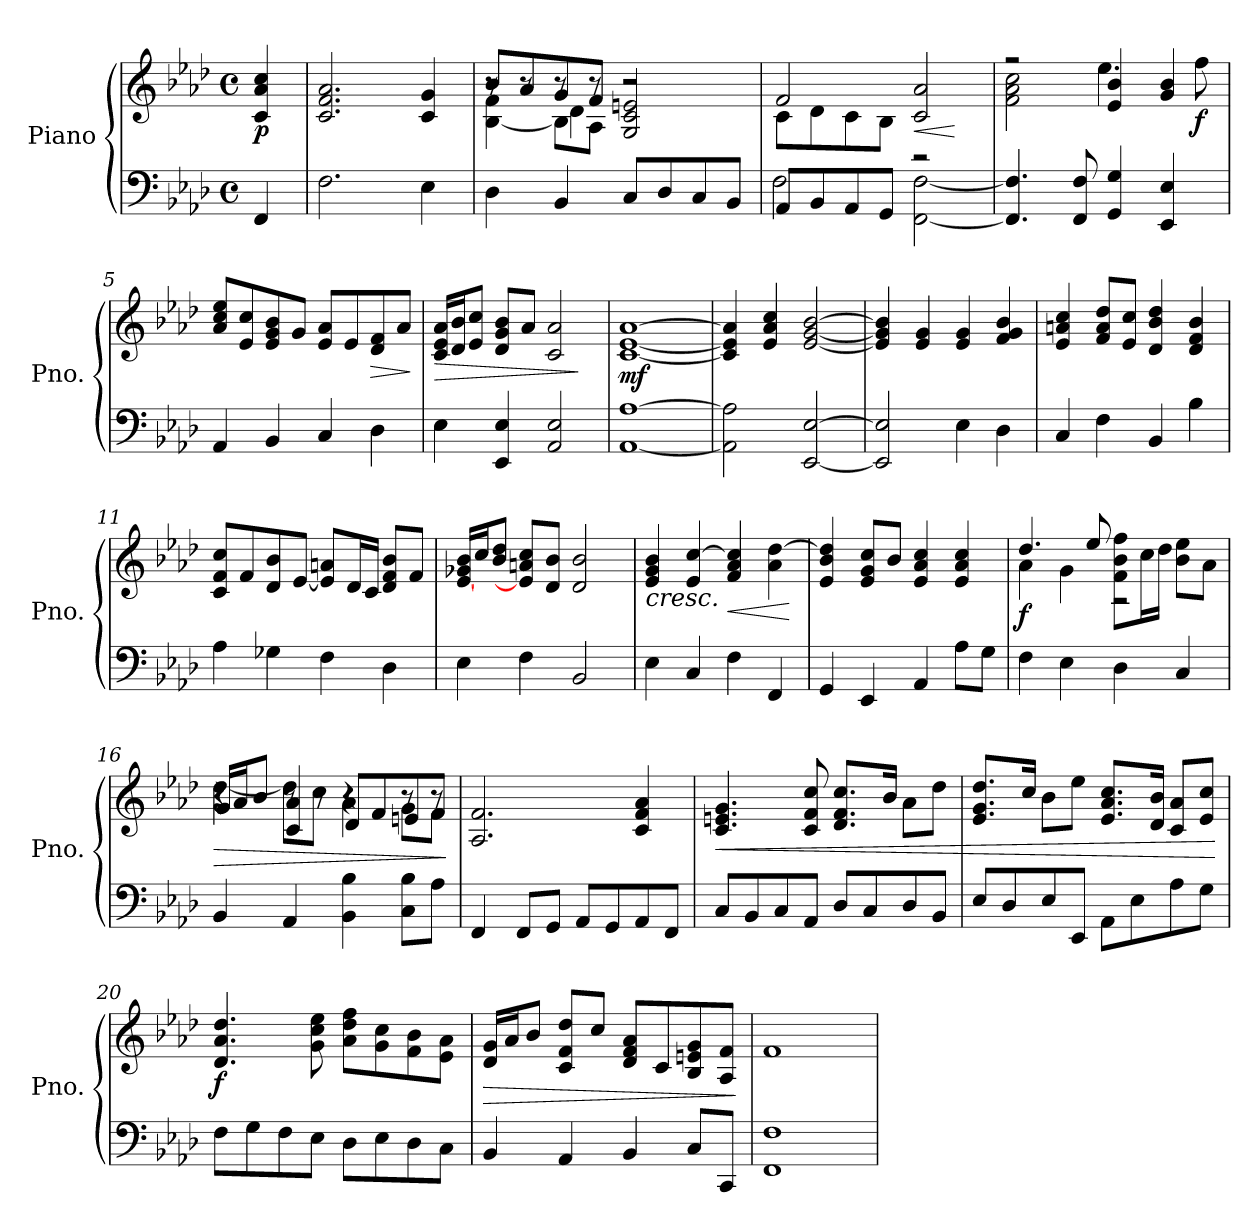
**kern	**kern	**dynam
*part1	*part1	*part1
*staff2	*staff1	*staff1/2
*I"Piano	*	*
*I'Pno.	*	*
*clefF4	*clefG2	*
*k[b-e-a-d-]	*k[b-e-a-d-]	*
*M4/4	*M4/4	*
*met(c)	*met(c)	*
*MM80	*MM80	*
=	=	=
!	!	!LO:DY:b
4FF/	4c/ 4a-/ 4cc/	p
=1	=1	=1
2.F\	2.c/ 2.f/ 2.a-/	.
4E-\	4c/ 4g/	.
=2	=2	=2
*	*^	*
*	*	*^	*
*	*	*	*^	*
4D-\	8r	[4B-\ 4f\	8b-/L	4ryy	.
.	8r	.	8a-/	.	.
4BB-/	8r	8B-\L]	8g/	4d-\	.
.	8r	8A-\J	8f/J	.	.
8C/L	2r	2ryy	2G/ 2c/ 2en/	2r	.
8D-/	.	.	.	.	.
8C/	.	.	.	.	.
8BB-/J	.	.	.	.	.
*	*	*v	*v	*v	*
=3	=3	=3	=3
*^	*	*	*
8AA-/L	2F\	2f/	8c\L	.
8BB-/	.	.	8d-\	.
8AA-/	.	.	8c\	.
8GG/J	.	.	8B-\J	.
!	!	!	!	!LO:HP:b
2r	[2FF\ [2F\	2c/ 2a-/	2ryy	<
*v	*v	*	*	*
*	*v	*v	*
.	.	[
=4	=4	=4
*	*^	*
4.FF/] 4.F/]	2r	2f\ 2a-\ 2cc\	.
8FF/ 8F/	.	.	.
4GG/ 4G/	4e-/ 4b-/	4.ee-\	.
4EE-/ 4E-/	4g/ 4b-/	.	.
!	!	!	!LO:DY:b
.	.	8ff\	f
*	*v	*v	*
=5	=5	=5
4AA-/	8a-/ 8cc/ 8ee-/L	.
.	8e-/ 8cc/	.
4BB-/	8e-/ 8g/ 8b-/	.
.	8g/J	.
4C/	8e-/ 8a-/L	.
.	8e-/	.
!	!	!LO:HP:b
4D-\	8d-/ 8f/	>
.	8a-/J	.
.	.	]
!!LO:LB:g=z
=6	=6	=6
!	!	!LO:HP:b
4E-\	16c/ 16e-/ 16a-/LL	>
.	16d-/ 16b-/J	.
.	8e-/ 8cc/J	.
4EE-/ 4E-/	8d-/ 8g/ 8b-/L	.
.	8a-/J	.
2AA-/ 2E-/	2c/ 2a-/	.
.	.	]
=7	=7	=7
!	!	!LO:DY:b
[1AA- [1A-	[1c [1e- [1a-	mf
=8	=8	=8
2AA-\] 2A-\]	4c/] 4e-/] 4a-/]	.
.	4e-/ 4a-/ 4cc/	.
[2EE-/ [2E-/	[2e-/ [2g/ [2b-/	.
=9	=9	=9
2EE-/] 2E-/]	4e-/] 4g/] 4b-/]	.
.	4e-/ 4g/	.
4E-\	4e-/ 4g/	.
4D-\	4f/ 4g/ 4b-/	.
=10	=10	=10
4C/	4e-/ 4an/ 4cc/	.
4F\	8f/ 8a/ 8dd-/L	.
.	8e-/ 8cc/J	.
4BB-/	4d-/ 4b-/ 4dd-/	.
4B-\	4d-/ 4f/ 4b-/	.
=11	=11	=11
4A-\	8c/ 8f/ 8cc/L	.
.	8f/	.
4G-X\	8d-/ 8b-/	.
.	[8e-/J	.
4F\	8e-/] 8an/L	.
.	16d-/L	.
.	16c/JJ	.
4D-\	8d-/ 8f/ 8b-/L	.
.	8f/J	.
=12	=12	=12
4E-\	[16e-/ 16g-X/ 16b-/LL	.
.	16cc/J	.
.	8b-/ 8dd-/J	.
4F\	8e-/] 8an/ 8cc/L	.
.	8d-/ 8b-/J	.
2BB-/	2d-/ 2b-/	.
!!LO:LB:g=z
=13	=13	=13
!	!	!LO:HP:b
4E-\	4e-/ 4g/ 4b-/	<
4C/	4e-/ [4cc/	.
!	!	!LO:HP:b
4F\	4f/ 4a-/ 4cc/]	<
4FF/	4a-\ [4dd-\	.
.	.	[ [
=14	=14	=14
4GG/	4e-/ 4b-/ 4dd-/]	.
4EE-/	8e-/ 8g/ 8cc/L	.
.	8b-/J	.
4AA-/	4e-/ 4a-/ 4cc/	.
8A-\L	4e-/ 4a-/ 4cc/	.
8G\J	.	.
=15	=15	=15
*	*^	*
!	!	!	!LO:DY:b
4F\	4.dd-/	4a-\	f
4E-\	.	4g\	.
.	8ee-/	.	.
4D-\	2rA	8f\ 8b-\ 8ff\L	.
.	.	16cc\L	.
.	.	16dd-\JJ	.
4C/	.	8b-\ 8ee-\L	.
.	.	8a-\J	.
=16	=16	=16	=16
!	!	!	!LO:HP:b
*	*	*^	*
4BB-/	4r	[4dd-\	16g/LL	>
.	.	.	16a-/J	.
.	.	.	8b-/J	.
4AA-/	8r	8dd-\L]	4c/ 4a-/	.
.	8r	8cc\J	.	.
4BB-\ 4B-\	4r	4a-\	8d-/L	.
.	.	.	8f/	.
8C\ 8B-\L	8r	8g\L	8en/	.
8A-\J	8r	8f\J	8f/J	.
*	*v	*v	*v	*
.	.	]
=17	=17	=17
4FF/	2.A-/ 2.f/	.
8FF/L	.	.
8GG/J	.	.
8AA-/L	.	.
8GG/	.	.
8AA-/	4c/ 4f/ 4a-/	.
8FF/J	.	.
!!LO:LB:g=z
=18	=18	=18
!	!	!LO:HP:b
8C/L	4.c/ 4.en/ 4.g/	<
8BB-/	.	.
8C/	.	.
8AA-/J	8c/ 8f/ 8cc/	.
8D-/L	8.d-/ 8.f/ 8.cc/L	.
8C/	.	.
.	16b-/Jk	.
8D-/	8a-\L	.
8BB-/J	8dd-\J	.
=19	=19	=19
8E-/L	8.e-/ 8.g/ 8.dd-/L	.
8D-/	.	.
.	16cc/Jk	.
8E-/	8b-\L	.
8EE-/J	8ee-\J	.
8AA-\L	8.e-/ 8.a-/ 8.cc/L	.
8E-\	.	.
.	16d-/ 16b-/Jk	.
8A-\	8c/ 8a-/L	.
8G\J	8e-/ 8cc/J	.
.	.	[
=20	=20	=20
!	!	!LO:DY:b
8F\L	4.d-/ 4.a-/ 4.dd-/	f
8G\	.	.
8F\	.	.
8E-\J	8g\ 8cc\ 8ee-\	.
8D-\L	8a-\ 8dd-\ 8ff\L	.
8E-\	8g\ 8cc\	.
8D-\	8f\ 8b-\	.
8C\J	8e-\ 8a-\J	.
=21	=21	=21
!	!	!LO:HP:b
4BB-/	16d-/ 16g/LL	>
.	16a-/J	.
.	8b-/J	.
4AA-/	8c/ 8f/ 8dd-/L	.
.	8cc/J	.
4BB-/	8d-/ 8f/ 8a-/L	.
.	8c/	.
8C/L	8B-/ 8en/ 8g/	.
8CC/J	8A-/ 8f/J	.
.	.	]
=22	=22	=22
1FF 1F	1f	.
=	=	=
*-	*-	*-
